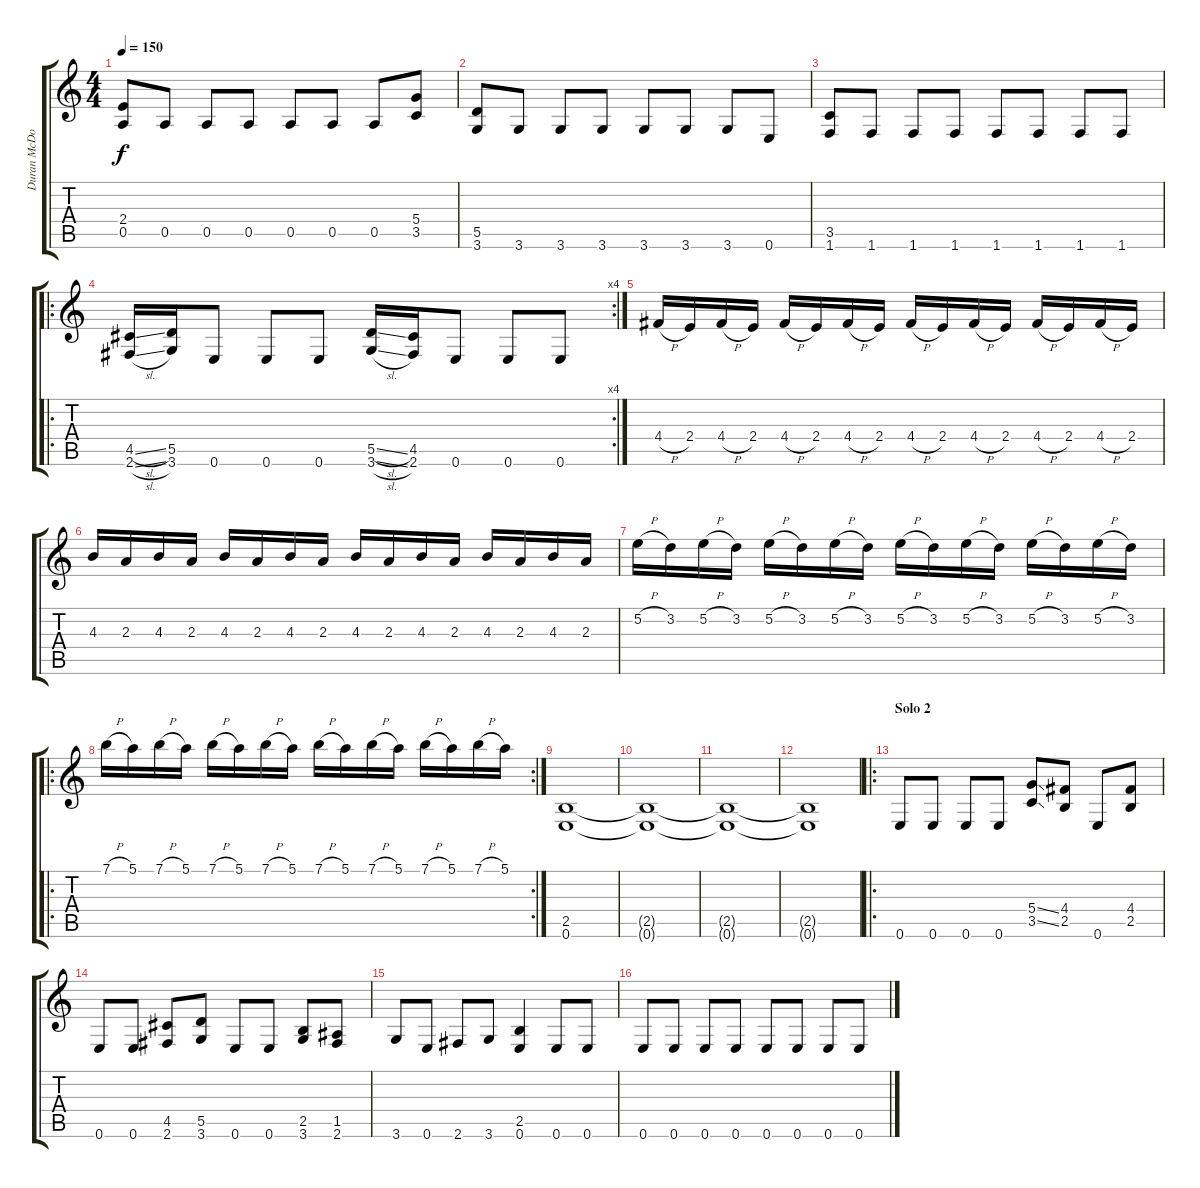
\track ("Duran McDowall (Guitar)" "Duran McDo") {instrument overdrivenguitar}
\staff {score tabs}
\tuning (E4 B3 G3 D3 A2 E2) {hide}
\ts (4 4)
\tempo 150
\clef g2
\ks c
(2.4 0.5).8{dy f} 0.5.8 0.5.8 0.5.8 0.5.8 0.5.8 0.5.8 (5.4 3.5).8 |
(5.5 3.6).8 3.6.8 3.6.8 3.6.8 3.6.8 3.6.8 3.6.8 0.6.8 |
(3.5 1.6).8 1.6.8 1.6.8 1.6.8 1.6.8 1.6.8 1.6.8 1.6.8 |
\ro
\rc 4
(4.5{sl} 2.6{sl}).16 (5.5 3.6).16 0.6.8 0.6.8 0.6.8 (5.5{sl} 3.6{sl}).16 (4.5 2.6).16 0.6.8 0.6.8 0.6.8 |
4.4{h}.16 2.4.16 4.4{h}.16 2.4.16 4.4{h}.16 2.4.16 4.4{h}.16 2.4.16 4.4{h}.16 2.4.16 4.4{h}.16 2.4.16 4.4{h}.16 2.4.16 4.4{h}.16 2.4.16 |
4.3.16 2.3.16 4.3.16 2.3.16 4.3.16 2.3.16 4.3.16 2.3.16 4.3.16 2.3.16 4.3.16 2.3.16 4.3.16 2.3.16 4.3.16 2.3.16 |
5.2{h}.16 3.2.16 5.2{h}.16 3.2.16 5.2{h}.16 3.2.16 5.2{h}.16 3.2.16 5.2{h}.16 3.2.16 5.2{h}.16 3.2.16 5.2{h}.16 3.2.16 5.2{h}.16 3.2.16 |
\ro
\rc 2
7.1{h}.16 5.1.16 7.1{h}.16 5.1.16 7.1{h}.16 5.1.16 7.1{h}.16 5.1.16 7.1{h}.16 5.1.16 7.1{h}.16 5.1.16 7.1{h}.16 5.1.16 7.1{h}.16 5.1.16 |
(2.5 0.6).1 |
(2.5{t} 0.6{t}).1 |
(2.5{t} 0.6{t}).1 |
(2.5{t} 0.6{t}).1 |
\ro
\section ("" "Solo 2")
0.6.8 0.6.8 0.6.8 0.6.8 (5.4{ss} 3.5{ss}).8 (4.4 2.5).8 0.6.8 (4.4 2.5).8 |
0.6.8 0.6.8 (4.5 2.6).8 (5.5 3.6).8 0.6.8 0.6.8 (2.5 3.6).8 (1.5 2.6).8 |
3.6.8 0.6.8 2.6.8 3.6.8 (2.5 0.6).4 0.6.8 0.6.8 |
0.6.8 0.6.8 0.6.8 0.6.8 0.6.8 0.6.8 0.6.8 0.6.8
